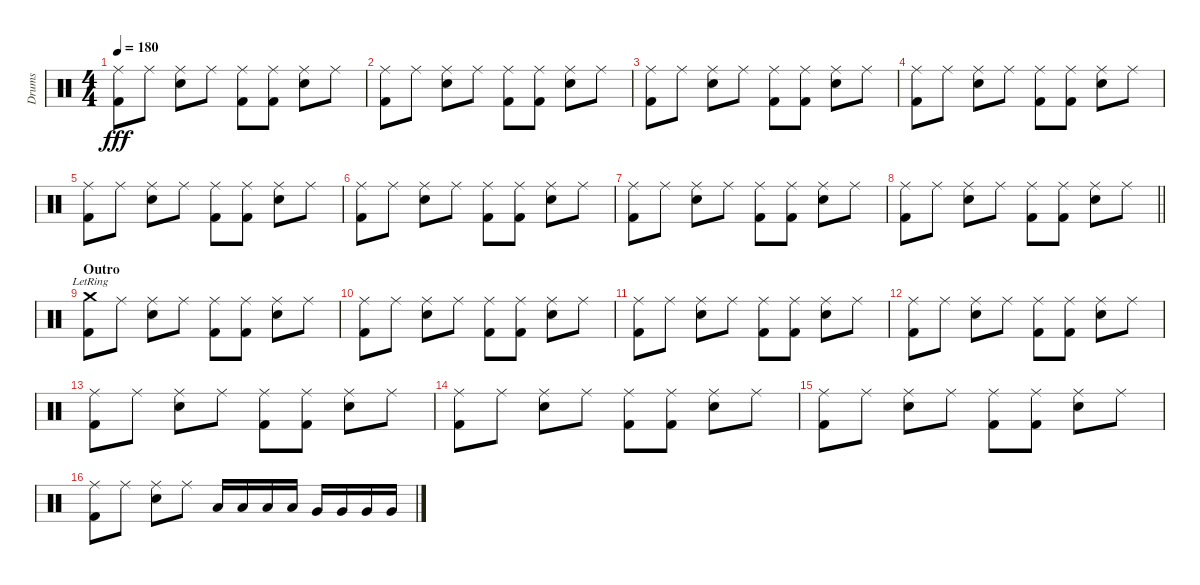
\track ("Drums" "Drums") {instrument percussion}
\staff {score}
\articulation defaults
\ts (4 4)
\tempo 180
\clef neutral
\ks c
("Ride (middle)" "Kick (hit) 2").8{dy fff} "Ride (middle)".8 ("Ride (middle)" "Electric Snare (hit)").8 "Ride (middle)".8 ("Ride (middle)" "Kick (hit) 2").8 ("Ride (middle)" "Kick (hit) 2").8 ("Ride (middle)" "Electric Snare (hit)").8 "Ride (middle)".8 |
("Ride (middle)" "Kick (hit) 2").8 "Ride (middle)".8 ("Ride (middle)" "Electric Snare (hit)").8 "Ride (middle)".8 ("Ride (middle)" "Kick (hit) 2").8 ("Ride (middle)" "Kick (hit) 2").8 ("Ride (middle)" "Electric Snare (hit)").8 "Ride (middle)".8 |
("Ride (middle)" "Kick (hit) 2").8 "Ride (middle)".8 ("Ride (middle)" "Electric Snare (hit)").8 "Ride (middle)".8 ("Ride (middle)" "Kick (hit) 2").8 ("Ride (middle)" "Kick (hit) 2").8 ("Ride (middle)" "Electric Snare (hit)").8 "Ride (middle)".8 |
("Ride (middle)" "Kick (hit) 2").8 "Ride (middle)".8 ("Ride (middle)" "Electric Snare (hit)").8 "Ride (middle)".8 ("Ride (middle)" "Kick (hit) 2").8 ("Ride (middle)" "Kick (hit) 2").8 ("Ride (middle)" "Electric Snare (hit)").8 "Ride (middle)".8 |
("Ride (middle)" "Kick (hit) 2").8 "Ride (middle)".8 ("Ride (middle)" "Electric Snare (hit)").8 "Ride (middle)".8 ("Ride (middle)" "Kick (hit) 2").8 ("Ride (middle)" "Kick (hit) 2").8 ("Ride (middle)" "Electric Snare (hit)").8 "Ride (middle)".8 |
("Ride (middle)" "Kick (hit) 2").8 "Ride (middle)".8 ("Ride (middle)" "Electric Snare (hit)").8 "Ride (middle)".8 ("Ride (middle)" "Kick (hit) 2").8 ("Ride (middle)" "Kick (hit) 2").8 ("Ride (middle)" "Electric Snare (hit)").8 "Ride (middle)".8 |
("Ride (middle)" "Kick (hit) 2").8 "Ride (middle)".8 ("Ride (middle)" "Electric Snare (hit)").8 "Ride (middle)".8 ("Ride (middle)" "Kick (hit) 2").8 ("Ride (middle)" "Kick (hit) 2").8 ("Ride (middle)" "Electric Snare (hit)").8 "Ride (middle)".8 |
\barLineRight lightlight
("Ride (middle)" "Kick (hit) 2").8 "Ride (middle)".8 ("Ride (middle)" "Electric Snare (hit)").8 "Ride (middle)".8 ("Ride (middle)" "Kick (hit) 2").8 ("Ride (middle)" "Kick (hit) 2").8 ("Ride (middle)" "Electric Snare (hit)").8 "Ride (middle)".8 |
\section ("" "Outro")
("Crash medium (hit)"{lr} "Kick (hit) 2").8 "Ride (middle)".8 ("Ride (middle)" "Electric Snare (hit)").8 "Ride (middle)".8 ("Ride (middle)" "Kick (hit) 2").8 ("Ride (middle)" "Kick (hit) 2").8 ("Ride (middle)" "Electric Snare (hit)").8 "Ride (middle)".8 |
("Ride (middle)" "Kick (hit) 2").8 "Ride (middle)".8 ("Ride (middle)" "Electric Snare (hit)").8 "Ride (middle)".8 ("Ride (middle)" "Kick (hit) 2").8 ("Ride (middle)" "Kick (hit) 2").8 ("Ride (middle)" "Electric Snare (hit)").8 "Ride (middle)".8 |
("Ride (middle)" "Kick (hit) 2").8 "Ride (middle)".8 ("Ride (middle)" "Electric Snare (hit)").8 "Ride (middle)".8 ("Ride (middle)" "Kick (hit) 2").8 ("Ride (middle)" "Kick (hit) 2").8 ("Ride (middle)" "Electric Snare (hit)").8 "Ride (middle)".8 |
("Ride (middle)" "Kick (hit) 2").8 "Ride (middle)".8 ("Ride (middle)" "Electric Snare (hit)").8 "Ride (middle)".8 ("Ride (middle)" "Kick (hit) 2").8 ("Ride (middle)" "Kick (hit) 2").8 ("Ride (middle)" "Electric Snare (hit)").8 "Ride (middle)".8 |
("Ride (middle)" "Kick (hit) 2").8 "Ride (middle)".8 ("Ride (middle)" "Electric Snare (hit)").8 "Ride (middle)".8 ("Ride (middle)" "Kick (hit) 2").8 ("Ride (middle)" "Kick (hit) 2").8 ("Ride (middle)" "Electric Snare (hit)").8 "Ride (middle)".8 |
("Ride (middle)" "Kick (hit) 2").8 "Ride (middle)".8 ("Ride (middle)" "Electric Snare (hit)").8 "Ride (middle)".8 ("Ride (middle)" "Kick (hit) 2").8 ("Ride (middle)" "Kick (hit) 2").8 ("Ride (middle)" "Electric Snare (hit)").8 "Ride (middle)".8 |
("Ride (middle)" "Kick (hit) 2").8 "Ride (middle)".8 ("Ride (middle)" "Electric Snare (hit)").8 "Ride (middle)".8 ("Ride (middle)" "Kick (hit) 2").8 ("Ride (middle)" "Kick (hit) 2").8 ("Ride (middle)" "Electric Snare (hit)").8 "Ride (middle)".8 |
("Ride (middle)" "Kick (hit) 2").8 "Ride (middle)".8 ("Ride (middle)" "Electric Snare (hit)").8 "Ride (middle)".8 "Low Tom (hit)".16 "Low Tom (hit)".16 "Low Tom (hit)".16 "Low Tom (hit)".16 "Very Low Tom (hit)".16 "Very Low Tom (hit)".16 "Very Low Tom (hit)".16 "Very Low Tom (hit)".16
